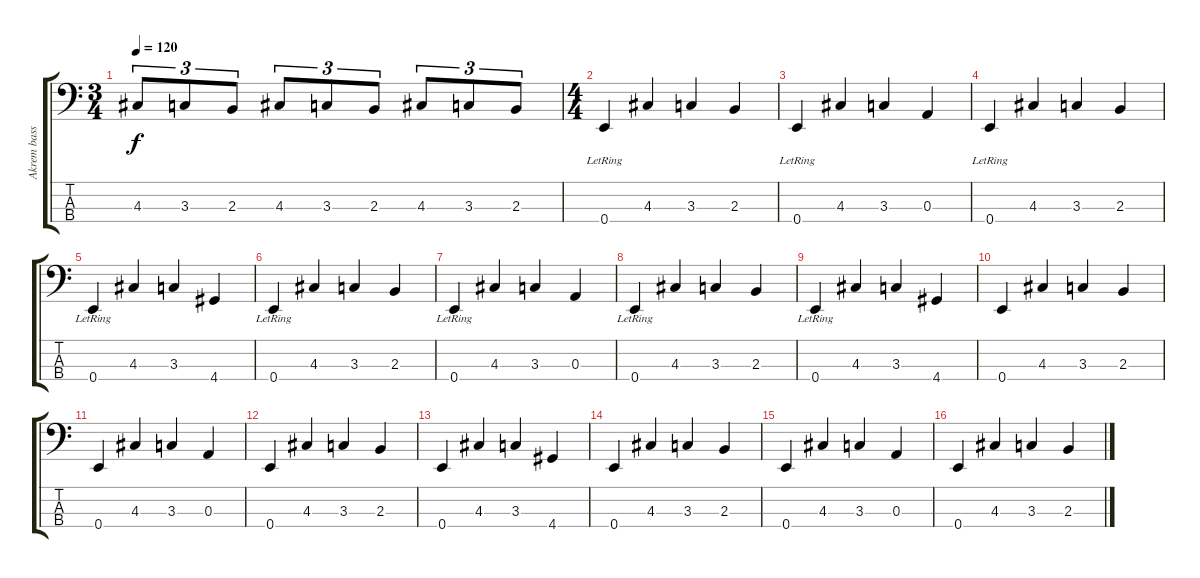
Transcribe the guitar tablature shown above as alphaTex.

\track ("Akrem bass" "Akrem bass") {instrument electricbasspick}
\staff {score tabs}
\tuning (G2 D2 A1 E1) {hide}
\ts (3 4)
\tempo 120
\clef f4
\ks c
4.3.8{tu (3 2) dy f instrument electricbasspick} 3.3.8{tu (3 2)} 2.3.8{tu (3 2)} 4.3.8{tu (3 2)} 3.3.8{tu (3 2)} 2.3.8{tu (3 2)} 4.3.8{tu (3 2)} 3.3.8{tu (3 2)} 2.3.8{tu (3 2)} |
\ts (4 4)
0.4{lr}.4{volume 16 balance 3} 4.3.4 3.3.4 2.3.4 |
0.4{lr}.4 4.3.4 3.3.4 0.3.4 |
0.4{lr}.4 4.3.4 3.3.4 2.3.4 |
0.4{lr}.4 4.3.4 3.3.4 4.4.4 |
0.4{lr}.4{volume 16 balance 3} 4.3.4 3.3.4 2.3.4 |
0.4{lr}.4 4.3.4 3.3.4 0.3.4 |
0.4{lr}.4 4.3.4 3.3.4 2.3.4 |
0.4{lr}.4 4.3.4 3.3.4 4.4.4 |
0.4.4{volume 16 balance 8} 4.3.4 3.3.4 2.3.4 |
0.4.4 4.3.4 3.3.4 0.3.4 |
0.4.4 4.3.4 3.3.4 2.3.4 |
0.4.4 4.3.4 3.3.4 4.4.4 |
0.4.4{volume 16 balance 8} 4.3.4 3.3.4 2.3.4 |
0.4.4 4.3.4 3.3.4 0.3.4 |
0.4.4 4.3.4 3.3.4 2.3.4
